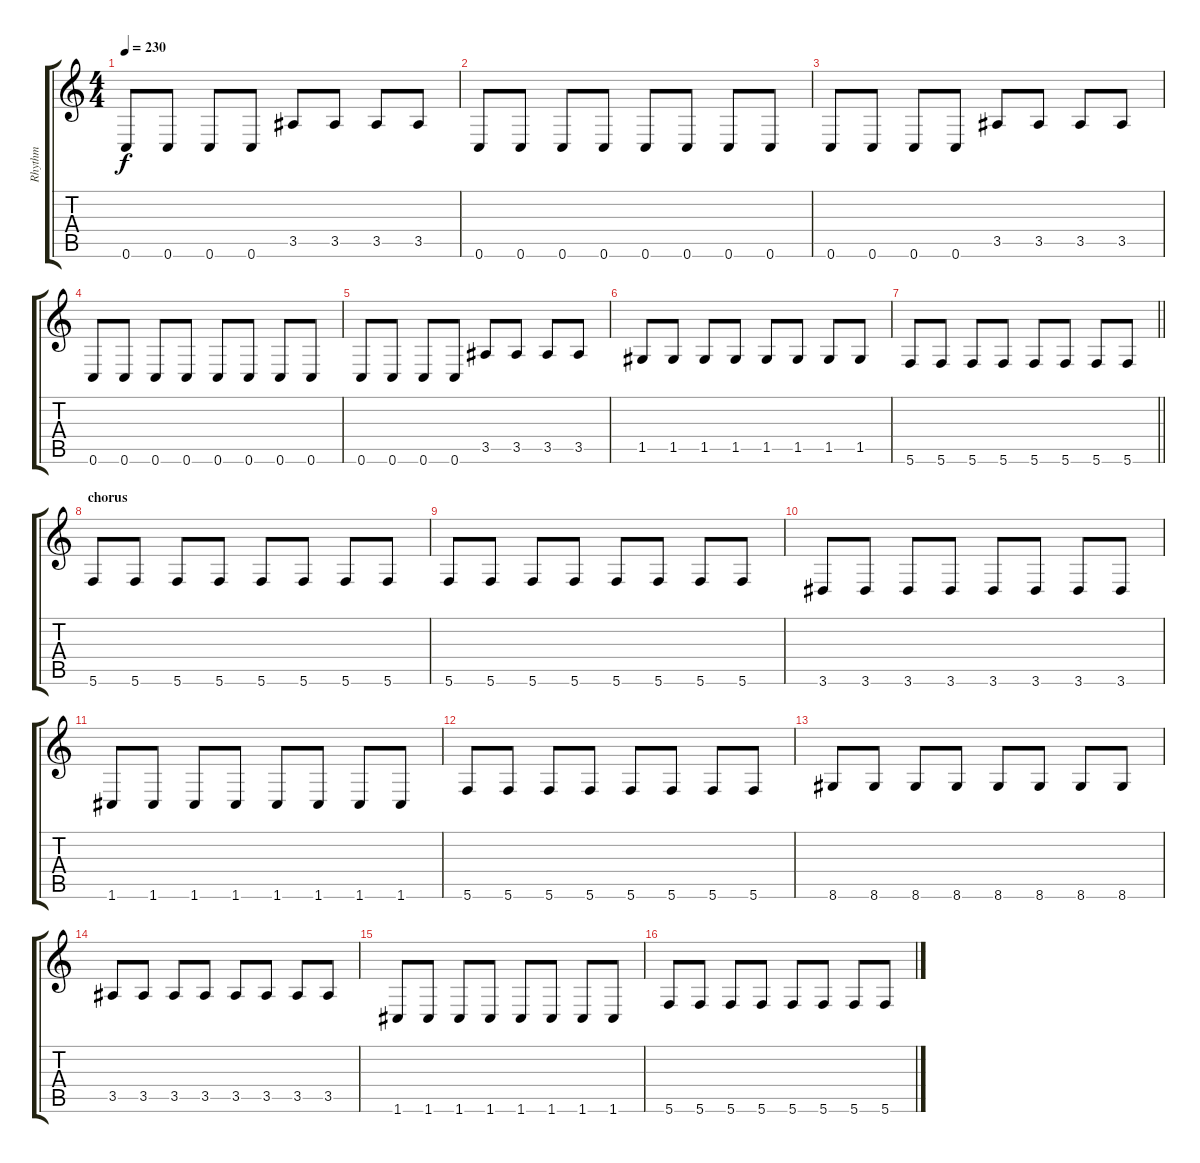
\track ("Rhythm" "Rhythm") {instrument distortionguitar}
\staff {score tabs}
\tuning (D4 A3 F3 C3 G2 C2) {hide}
\ts (4 4)
\tempo 230
\clef g2
\ks c
0.6.8{dy f} 0.6.8 0.6.8 0.6.8 3.5.8 3.5.8 3.5.8 3.5.8 |
0.6.8 0.6.8 0.6.8 0.6.8 0.6.8 0.6.8 0.6.8 0.6.8 |
0.6.8 0.6.8 0.6.8 0.6.8 3.5.8 3.5.8 3.5.8 3.5.8 |
0.6.8 0.6.8 0.6.8 0.6.8 0.6.8 0.6.8 0.6.8 0.6.8 |
0.6.8 0.6.8 0.6.8 0.6.8 3.5.8 3.5.8 3.5.8 3.5.8 |
1.5.8 1.5.8 1.5.8 1.5.8 1.5.8 1.5.8 1.5.8 1.5.8 |
\barLineRight lightlight
5.6.8 5.6.8 5.6.8 5.6.8 5.6.8 5.6.8 5.6.8 5.6.8 |
\section ("" "chorus")
5.6.8 5.6.8 5.6.8 5.6.8 5.6.8 5.6.8 5.6.8 5.6.8 |
5.6.8 5.6.8 5.6.8 5.6.8 5.6.8 5.6.8 5.6.8 5.6.8 |
3.6.8 3.6.8 3.6.8 3.6.8 3.6.8 3.6.8 3.6.8 3.6.8 |
1.6.8 1.6.8 1.6.8 1.6.8 1.6.8 1.6.8 1.6.8 1.6.8 |
5.6.8 5.6.8 5.6.8 5.6.8 5.6.8 5.6.8 5.6.8 5.6.8 |
8.6.8 8.6.8 8.6.8 8.6.8 8.6.8 8.6.8 8.6.8 8.6.8 |
3.5.8 3.5.8 3.5.8 3.5.8 3.5.8 3.5.8 3.5.8 3.5.8 |
1.6.8 1.6.8 1.6.8 1.6.8 1.6.8 1.6.8 1.6.8 1.6.8 |
5.6.8 5.6.8 5.6.8 5.6.8 5.6.8 5.6.8 5.6.8 5.6.8
